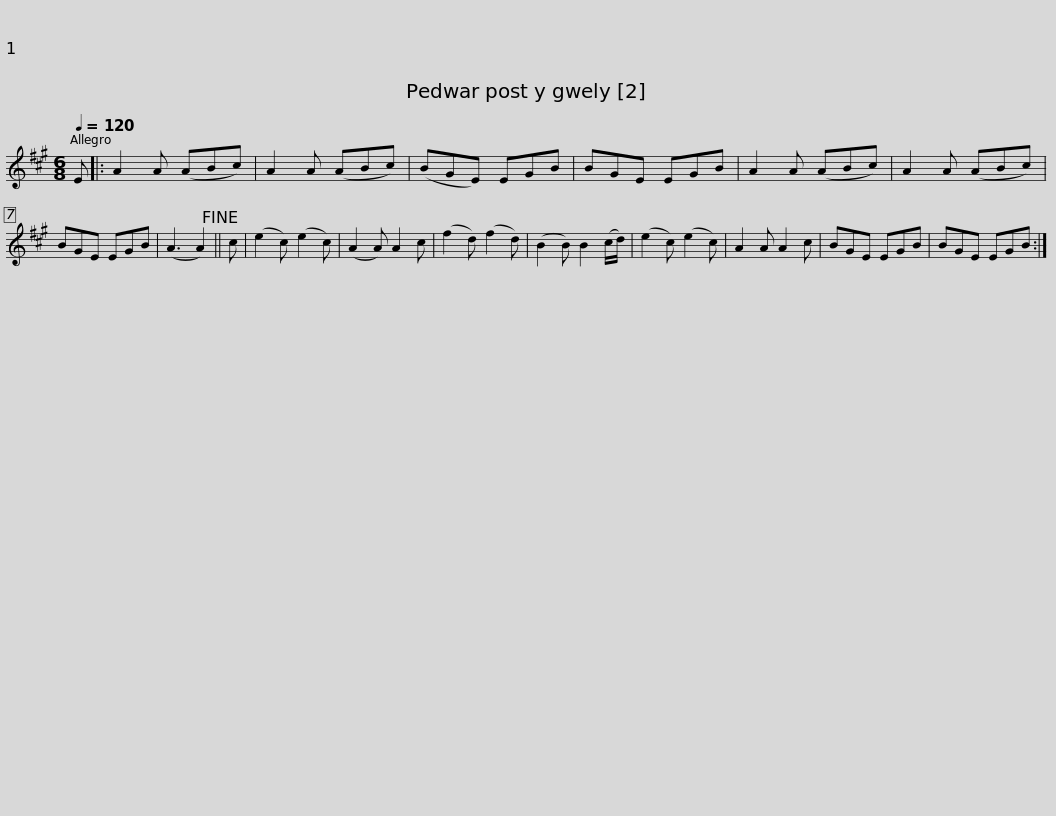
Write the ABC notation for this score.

X:1
L:1/8
Q:1/4=120
M:6/8
I:linebreak $
K:A
V:1 treble
V:1
 E |: A2 A (ABc) | A2 A (ABc) | (BGE) EGB | BGE EGB | %5
 A2 A (ABc) | A2 A (ABc) | BGE EGB |$ (A3 A2)!fine! || c | %10
 (e2 c) (e2 c) | (A2 A) A2 c | (f2 d) (f2 d) | (B2 B) B2 (c/d/) | (e2 c) (e2 c) | %15
 A2 A A2 c | BGE EGB | BGE EGB :| %18
